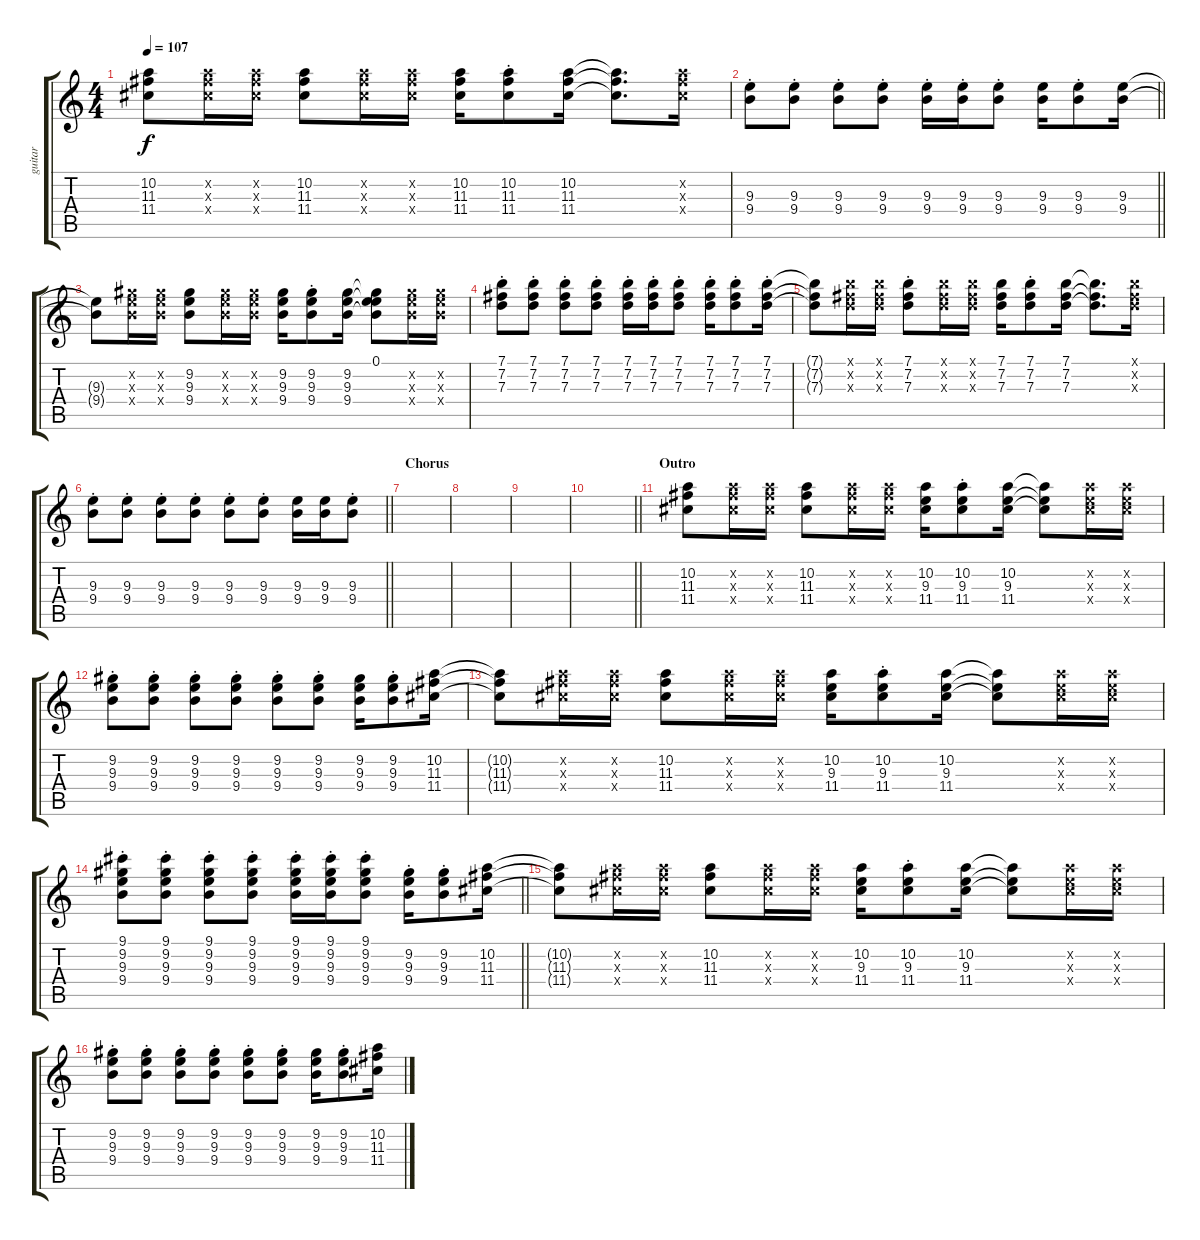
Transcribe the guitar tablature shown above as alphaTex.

\track ("guitar" "guitar") {instrument electricguitarclean}
\staff {score tabs}
\tuning (E4 B3 G3 D3 A2 E2) {hide}
\ts (4 4)
\tempo 107
\clef g2
\ks c
(10.2{t} 11.3{t} 11.4{t}).8{dy f} (10.2{x} 11.3{x} 11.4{x}).16 (10.2{x} 11.3{x} 11.4{x}).16 (10.2 11.3 11.4).8 (10.2{x} 11.3{x} 11.4{x}).16 (10.2{x} 11.3{x} 11.4{x}).16 (10.2 11.3 11.4).16 (10.2{st} 11.3{st} 11.4{st}).8 (10.2 11.3 11.4).16 (10.2{t} 11.3{t} 11.4{t}).8{d} (10.2{x} 11.3{x} 11.4{x}).16 |
\barLineRight lightlight
(9.3{st} 9.4{st}).8 (9.3{st} 9.4{st}).8 (9.3{st} 9.4{st}).8 (9.3{st} 9.4{st}).8 (9.3{st} 9.4{st}).16 (9.3{st} 9.4{st}).16 (9.3{st} 9.4{st}).8 (9.3 9.4).16 (9.3{st} 9.4{st}).8 (9.3 9.4).16 |
(9.3{t} 9.4{t}).8 (9.2{x} 9.3{x} 9.4{x}).16 (9.2{x} 9.3{x} 9.4{x}).16 (9.2 9.3 9.4).8 (9.2{x} 9.3{x} 9.4{x}).16 (9.2{x} 9.3{x} 9.4{x}).16 (9.2 9.3 9.4).16 (9.2{st} 9.3{st} 9.4{st}).8 (9.2 9.3 9.4).16 (0.1 9.2{t} 9.3{t} 9.4{t}).8 (9.2{x} 9.3{x} 9.4{x}).16 (9.2{x} 9.3{x} 9.4{x}).16 |
(7.1{st} 7.2{st} 7.3{st}).8 (7.1{st} 7.2{st} 7.3{st}).8 (7.1{st} 7.2{st} 7.3{st}).8 (7.1{st} 7.2{st} 7.3{st}).8 (7.1{st} 7.2 7.3).16 (7.1{st} 7.2 7.3).16 (7.1{st} 7.2{st} 7.3{st}).8 (7.1{st} 7.2 7.3).16 (7.1{st} 7.2 7.3).8 (7.1{st} 7.2 7.3).16 |
(7.1{t} 7.2{t} 7.3{t}).8 (7.1{x} 7.2{x} 7.3{x}).16 (7.1{x} 7.2{x} 7.3{x}).16 (7.1{st} 7.2{st} 7.3{st}).8 (7.1{x} 7.2{x} 7.3{x}).16 (7.1{x} 7.2{x} 7.3{x}).16 (7.1 7.2 7.3).16 (7.1{st} 7.2{st} 7.3{st}).8 (7.1 7.2 7.3).16 (7.1{t} 7.2{t} 7.3{t}).8{d} (7.1{x} 7.2{x} 7.3{x}).16 |
\barLineRight lightlight
(9.3{st} 9.4{st}).8 (9.3{st} 9.4{st}).8 (9.3{st} 9.4{st}).8 (9.3{st} 9.4{st}).8 (9.3{st} 9.4{st}).8 (9.3{st} 9.4{st}).8 (9.3 9.4).16 (9.3 9.4).16 (9.3{st} 9.4{st}).8 |
\section ("" "Chorus")
|
|
|
\barLineRight lightlight
|
\section ("" "Outro")
(10.2 11.3 11.4).8 (10.2{x} 11.3{x} 11.4{x}).16 (10.2{x} 11.3{x} 11.4{x}).16 (10.2 11.3 11.4).8 (10.2{x} 11.3{x} 11.4{x}).16 (10.2{x} 11.3{x} 11.4{x}).16 (10.2 9.3 11.4).16 (10.2{st} 9.3{st} 11.4{st}).8 (10.2 9.3 11.4).16 (10.2{t} 9.3{t} 11.4{t}).8 (10.2{x} 9.3{x} 11.4{x}).16 (10.2{x} 9.3{x} 11.4{x}).16 |
(9.2{st} 9.3{st} 9.4{st}).8 (9.2{st} 9.3{st} 9.4{st}).8 (9.2{st} 9.3{st} 9.4{st}).8 (9.2{st} 9.3{st} 9.4{st}).8 (9.2{st} 9.3{st} 9.4{st}).8 (9.2{st} 9.3{st} 9.4{st}).8 (9.2 9.3 9.4).16 (9.2{st} 9.3{st} 9.4{st}).8 (10.2 11.3 11.4).16 |
(10.2{t} 11.3{t} 11.4{t}).8 (10.2{x} 11.3{x} 11.4{x}).16 (10.2{x} 11.3{x} 11.4{x}).16 (10.2 11.3 11.4).8 (10.2{x} 11.3{x} 11.4{x}).16 (10.2{x} 11.3{x} 11.4{x}).16 (10.2 9.3 11.4).16 (10.2{st} 9.3{st} 11.4{st}).8 (10.2 9.3 11.4).16 (10.2{t} 9.3{t} 11.4{t}).8 (10.2{x} 9.3{x} 11.4{x}).16 (10.2{x} 9.3{x} 11.4{x}).16 |
\barLineRight lightlight
(9.1{st} 9.2{st} 9.3{st} 9.4{st}).8 (9.1{st} 9.2{st} 9.3{st} 9.4{st}).8 (9.1{st} 9.2{st} 9.3{st} 9.4{st}).8 (9.1{st} 9.2{st} 9.3{st} 9.4{st}).8 (9.1{st} 9.2{st} 9.3{st} 9.4{st}).16 (9.1{st} 9.2{st} 9.3{st} 9.4{st}).16 (9.1{st} 9.2{st} 9.3{st} 9.4{st}).8 (9.2{st} 9.3{st} 9.4{st}).16 (9.2{st} 9.3{st} 9.4{st}).8 (10.2 11.3 11.4).16 |
(10.2{t} 11.3{t} 11.4{t}).8 (10.2{x} 11.3{x} 11.4{x}).16 (10.2{x} 11.3{x} 11.4{x}).16 (10.2 11.3 11.4).8 (10.2{x} 11.3{x} 11.4{x}).16 (10.2{x} 11.3{x} 11.4{x}).16 (10.2 9.3 11.4).16 (10.2{st} 9.3{st} 11.4{st}).8 (10.2 9.3 11.4).16 (10.2{t} 9.3{t} 11.4{t}).8 (10.2{x} 9.3{x} 11.4{x}).16 (10.2{x} 9.3{x} 11.4{x}).16 |
(9.2{st} 9.3{st} 9.4{st}).8 (9.2{st} 9.3{st} 9.4{st}).8 (9.2{st} 9.3{st} 9.4{st}).8 (9.2{st} 9.3{st} 9.4{st}).8 (9.2{st} 9.3{st} 9.4{st}).8 (9.2{st} 9.3{st} 9.4{st}).8 (9.2 9.3 9.4).16 (9.2{st} 9.3{st} 9.4{st}).8 (10.2 11.3 11.4).16
